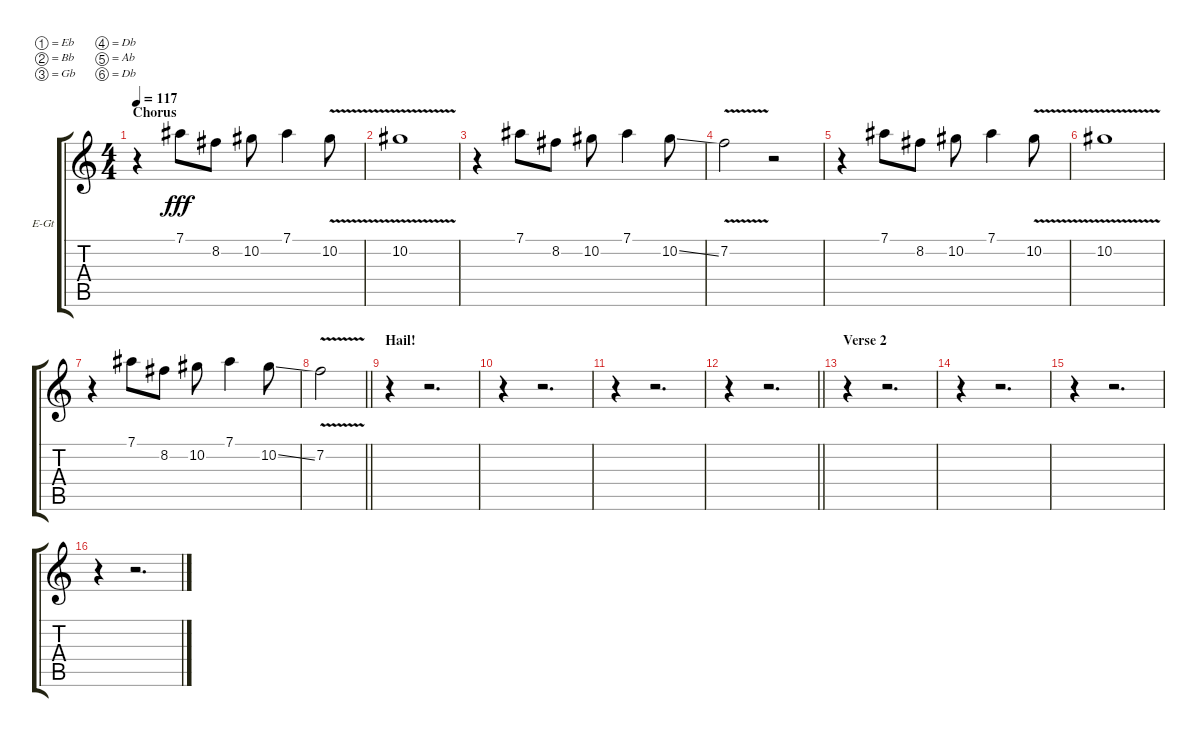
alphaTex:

\bracketExtendMode groupsimilarinstruments
\firstSystemTrackNameOrientation horizontal
\otherSystemsTrackNameOrientation horizontal
\track ("Harmony Guitar" "E-Gt") {instrument distortionguitar}
\staff {score tabs}
\tuning (Eb4 Bb3 Gb3 Db3 Ab2 Db2)
\ts (4 4)
\section ("" "Chorus")
\tempo 117
\clef g2
\ks c
r.4{dy fff} 7.1.8 8.2.8 10.2.8 7.1.4 10.2{v}.8 |
10.2{v}.1 |
r.4 7.1.8 8.2.8 10.2.8 7.1.4 10.2{ss}.8 |
7.2{v}.2 r.2 |
r.4 7.1.8 8.2.8 10.2.8 7.1.4 10.2{v}.8 |
10.2{v}.1 |
r.4 7.1.8 8.2.8 10.2.8 7.1.4 10.2{ss}.8 |
\barLineRight lightlight
7.2{v}.2 |
\section ("" "Hail!")
r.4 r.2{d} |
r.4 r.2{d} |
r.4 r.2{d} |
\barLineRight lightlight
r.4 r.2{d} |
\section ("" "Verse 2")
r.4 r.2{d} |
r.4 r.2{d} |
r.4 r.2{d} |
r.4 r.2{d}
